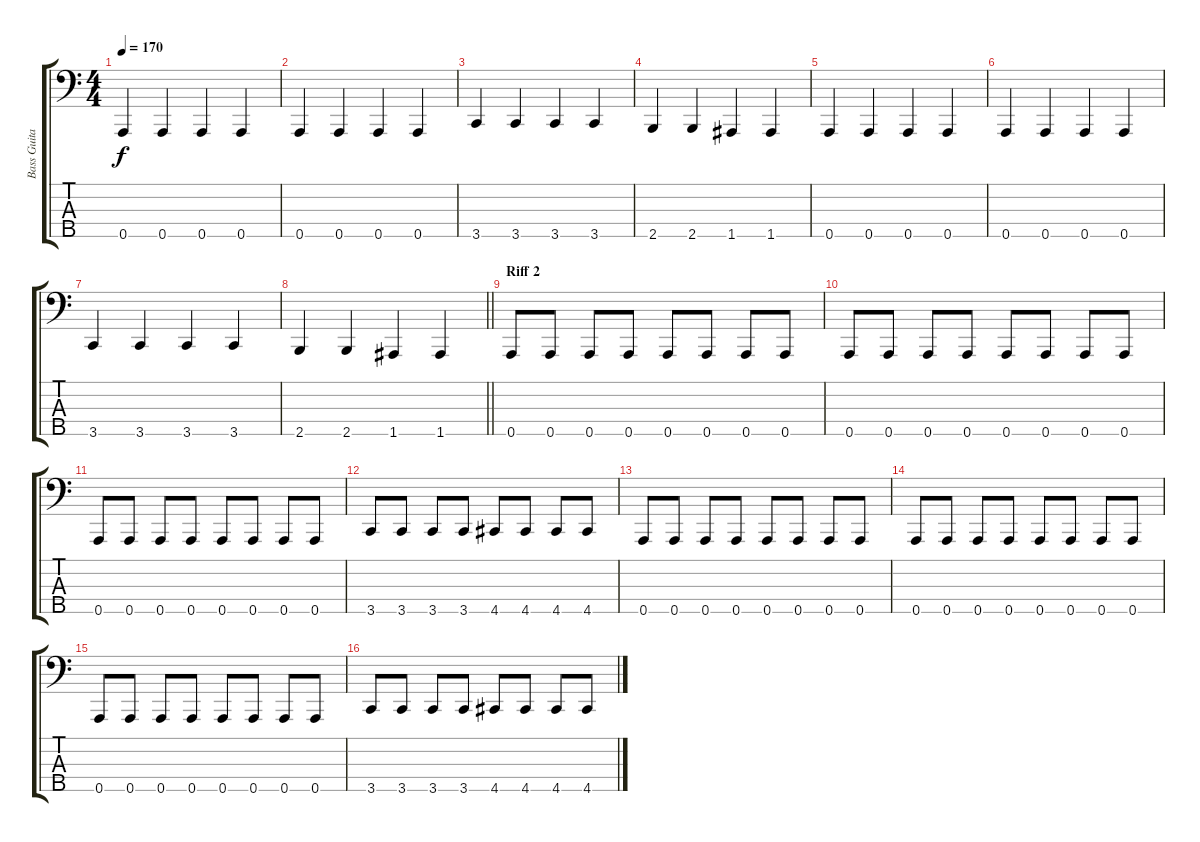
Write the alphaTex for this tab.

\track ("Bass Guitar" "Bass Guita") {instrument electricbasspick}
\staff {score tabs}
\tuning (G2 D2 A1 E1 A0) {hide}
\ts (4 4)
\tempo 170
\clef f4
\ks c
0.5.4{dy f} 0.5.4 0.5.4 0.5.4 |
0.5.4 0.5.4 0.5.4 0.5.4 |
3.5.4 3.5.4 3.5.4 3.5.4 |
2.5.4 2.5.4 1.5.4 1.5.4 |
0.5.4 0.5.4 0.5.4 0.5.4 |
0.5.4 0.5.4 0.5.4 0.5.4 |
3.5.4 3.5.4 3.5.4 3.5.4 |
\barLineRight lightlight
2.5.4 2.5.4 1.5.4 1.5.4 |
\section ("" "Riff 2")
0.5.8 0.5.8 0.5.8 0.5.8 0.5.8 0.5.8 0.5.8 0.5.8 |
0.5.8 0.5.8 0.5.8 0.5.8 0.5.8 0.5.8 0.5.8 0.5.8 |
0.5.8 0.5.8 0.5.8 0.5.8 0.5.8 0.5.8 0.5.8 0.5.8 |
3.5.8 3.5.8 3.5.8 3.5.8 4.5.8 4.5.8 4.5.8 4.5.8 |
0.5.8 0.5.8 0.5.8 0.5.8 0.5.8 0.5.8 0.5.8 0.5.8 |
0.5.8 0.5.8 0.5.8 0.5.8 0.5.8 0.5.8 0.5.8 0.5.8 |
0.5.8 0.5.8 0.5.8 0.5.8 0.5.8 0.5.8 0.5.8 0.5.8 |
3.5.8 3.5.8 3.5.8 3.5.8 4.5.8 4.5.8 4.5.8 4.5.8
